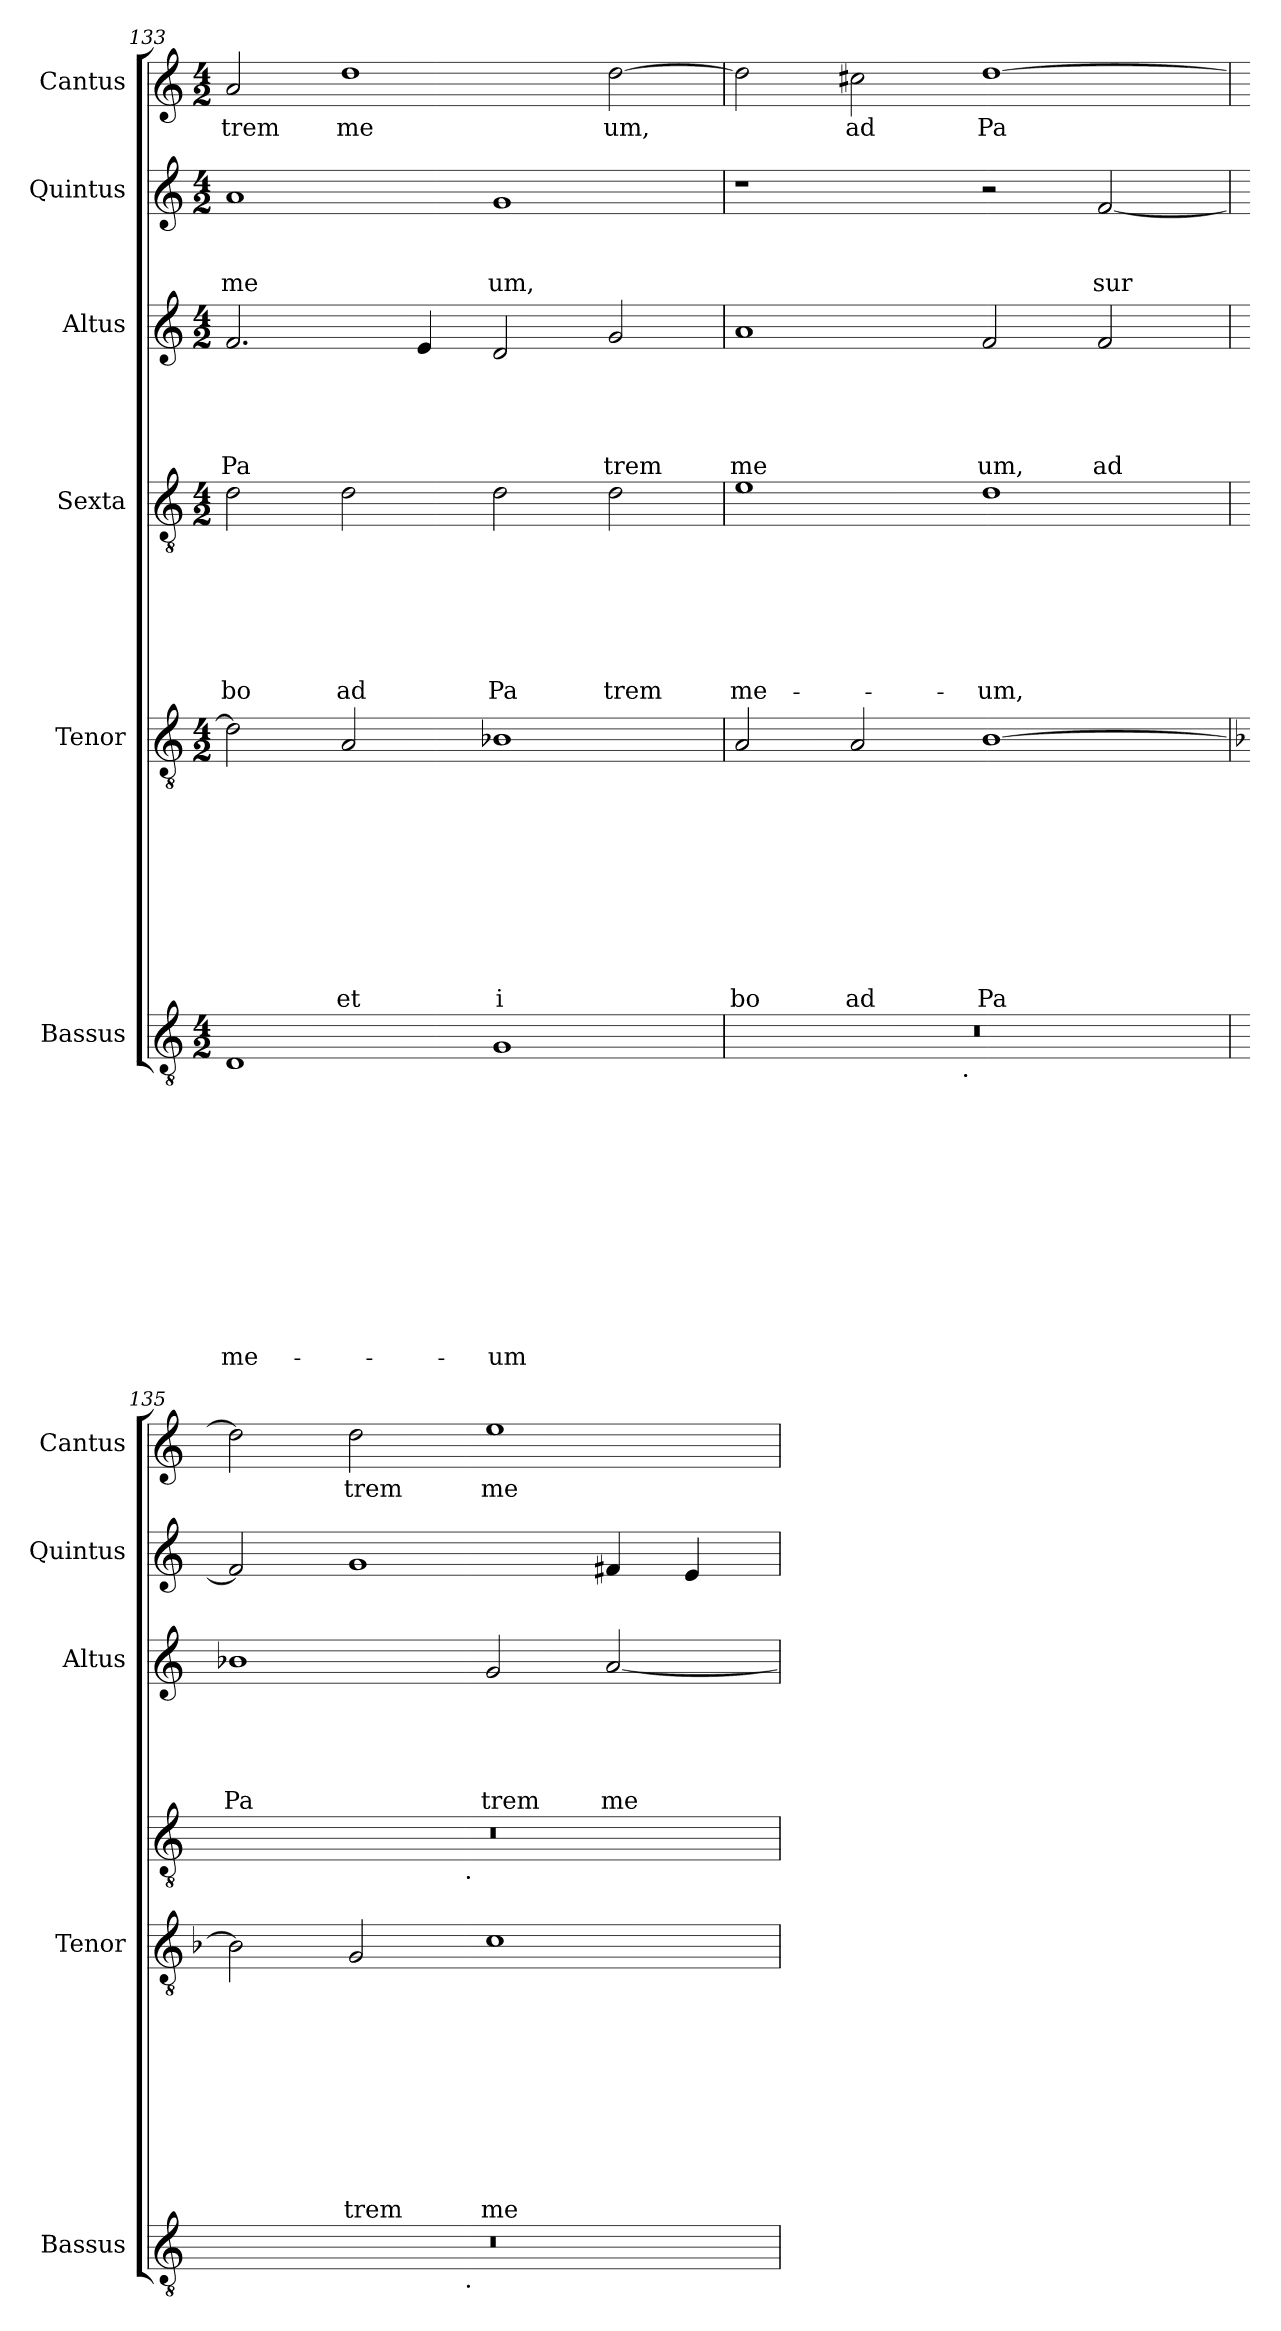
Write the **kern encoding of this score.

**kern	**text	**text	**text	**text	**text	**text	**text	**text	**text	**text	**text	**text	**kern	**text	**text	**text	**text	**text	**text	**text	**text	**text	**text	**kern	**text	**text	**text	**text	**text	**text	**text	**kern	**text	**text	**text	**text	**text	**kern	**text	**text	**text	**kern	**text
*part6	*part6	*part6	*part6	*part6	*part6	*part6	*part6	*part6	*part6	*part6	*part6	*part6	*part5	*part5	*part5	*part5	*part5	*part5	*part5	*part5	*part5	*part5	*part5	*part4	*part4	*part4	*part4	*part4	*part4	*part4	*part4	*part3	*part3	*part3	*part3	*part3	*part3	*part2	*part2	*part2	*part2	*part1	*part1
*staff6	*staff6	*staff6	*staff6	*staff6	*staff6	*staff6	*staff6	*staff6	*staff6	*staff6	*staff6	*staff6	*staff5	*staff5	*staff5	*staff5	*staff5	*staff5	*staff5	*staff5	*staff5	*staff5	*staff5	*staff4	*staff4	*staff4	*staff4	*staff4	*staff4	*staff4	*staff4	*staff3	*staff3	*staff3	*staff3	*staff3	*staff3	*staff2	*staff2	*staff2	*staff2	*staff1	*staff1
*I"Bassus	*	*	*	*	*	*	*	*	*	*	*	*	*I"Tenor	*	*	*	*	*	*	*	*	*	*	*I"Sexta	*	*	*	*	*	*	*	*I"Altus	*	*	*	*	*	*I"Quintus	*	*	*	*I"Cantus	*
*I'Bassus	*	*	*	*	*	*	*	*	*	*	*	*	*I'Tenor	*	*	*	*	*	*	*	*	*	*	*	*	*	*	*	*	*	*	*I'Altus	*	*	*	*	*	*I'Quintus	*	*	*	*I'Cantus	*
*clefGv2	*	*	*	*	*	*	*	*	*	*	*	*	*clefGv2	*	*	*	*	*	*	*	*	*	*	*clefGv2	*	*	*	*	*	*	*	*clefG2	*	*	*	*	*	*clefG2	*	*	*	*clefG2	*
*k[]	*	*	*	*	*	*	*	*	*	*	*	*	*k[]	*	*	*	*	*	*	*	*	*	*	*k[]	*	*	*	*	*	*	*	*k[]	*	*	*	*	*	*k[]	*	*	*	*k[]	*
*C:	*	*	*	*	*	*	*	*	*	*	*	*	*C:	*	*	*	*	*	*	*	*	*	*	*C:	*	*	*	*	*	*	*	*C:	*	*	*	*	*	*C:	*	*	*	*C:	*
*M4/2	*	*	*	*	*	*	*	*	*	*	*	*	*M4/2	*	*	*	*	*	*	*	*	*	*	*M4/2	*	*	*	*	*	*	*	*M4/2	*	*	*	*	*	*M4/2	*	*	*	*M4/2	*
=133	=133	=133	=133	=133	=133	=133	=133	=133	=133	=133	=133	=133	=133	=133	=133	=133	=133	=133	=133	=133	=133	=133	=133	=133	=133	=133	=133	=133	=133	=133	=133	=133	=133	=133	=133	=133	=133	=133	=133	=133	=133	=133	=133
!	!	!	!	!	!	!	!	!	!	!	!	!LO:LY:b	!	!	!	!	!	!	!	!	!	!	!	!	!	!	!	!	!	!	!LO:LY:b	!	!	!	!	!	!LO:LY:b	!	!	!	!LO:LY:b	!	!LO:LY:b
1D	.	.	.	.	.	.	.	.	.	.	.	me-	2d\]	.	.	.	.	.	.	.	.	.	.	2d\	.	.	.	.	.	.	bo	2.f/	.	.	.	.	Pa	1a	.	.	me	2a/	trem
!	!	!	!	!	!	!	!	!	!	!	!	!	!	!	!	!	!	!	!	!	!	!	!LO:LY:b	!	!	!	!	!	!	!	!LO:LY:b	!	!	!	!	!	!	!	!	!	!	!	!LO:LY:b
.	.	.	.	.	.	.	.	.	.	.	.	.	2A/	.	.	.	.	.	.	.	.	.	et	2d\	.	.	.	.	.	.	ad	.	.	.	.	.	.	.	.	.	.	1dd	me
.	.	.	.	.	.	.	.	.	.	.	.	.	.	.	.	.	.	.	.	.	.	.	.	.	.	.	.	.	.	.	.	4e/	.	.	.	.	.	.	.	.	.	.	.
!	!	!	!	!	!	!	!	!	!	!	!	!LO:LY:b	!	!	!	!	!	!	!	!	!	!	!LO:LY:b	!	!	!	!	!	!	!	!LO:LY:b	!	!	!	!	!	!	!	!	!	!LO:LY:b	!	!
1G	.	.	.	.	.	.	.	.	.	.	.	-um	1B-X	.	.	.	.	.	.	.	.	.	i	2d\	.	.	.	.	.	.	Pa	2d/	.	.	.	.	.	1g	.	.	um,	.	.
!	!	!	!	!	!	!	!	!	!	!	!	!	!	!	!	!	!	!	!	!	!	!	!	!	!	!	!	!	!	!	!LO:LY:b	!	!	!	!	!	!LO:LY:b	!	!	!	!	!	!LO:LY:b
.	.	.	.	.	.	.	.	.	.	.	.	.	.	.	.	.	.	.	.	.	.	.	.	2d\	.	.	.	.	.	.	trem	2g/	.	.	.	.	trem	.	.	.	.	[>2dd\	um,
!!LO:PB:g=z
=134	=134	=134	=134	=134	=134	=134	=134	=134	=134	=134	=134	=134	=134	=134	=134	=134	=134	=134	=134	=134	=134	=134	=134	=134	=134	=134	=134	=134	=134	=134	=134	=134	=134	=134	=134	=134	=134	=134	=134	=134	=134	=134	=134
!	!	!	!	!	!	!	!	!	!	!	!	!	!	!	!	!	!	!	!	!	!	!	!LO:LY:b	!	!	!	!	!	!	!	!LO:LY:b	!	!	!	!	!	!LO:LY:b	!	!	!	!	!	!
*^	*	*	*	*	*	*	*	*	*	*	*	*	*	*	*	*	*	*	*	*	*	*	*	*	*	*	*	*	*	*	*	*	*	*	*	*	*	*	*	*	*	*	*
0r	2ryy	.	.	.	.	.	.	.	.	.	.	.	.	2A/	.	.	.	.	.	.	.	.	.	bo	1e	.	.	.	.	.	.	me-	1a	.	.	.	.	me	1r	.	.	.	2dd\]	.
!	!	!	!	!	!	!	!	!	!	!	!	!	!	!	!	!	!	!	!	!	!	!	!	!LO:LY:b	!	!	!	!	!	!	!	!	!	!	!	!	!	!	!	!	!	!	!	!LO:LY:b
.	4...ryy	.	.	.	.	.	.	.	.	.	.	.	.	2A/	.	.	.	.	.	.	.	.	.	ad	.	.	.	.	.	.	.	.	.	.	.	.	.	.	.	.	.	.	2cc#\	ad
!	!LO:TX:b:t=.	!	!	!	!	!	!	!	!	!	!	!	!	!	!	!	!	!	!	!	!	!	!	!	!	!	!	!	!	!	!	!	!	!	!	!	!	!	!	!	!	!	!	!
.	1ryy	.	.	.	.	.	.	.	.	.	.	.	.	.	.	.	.	.	.	.	.	.	.	.	.	.	.	.	.	.	.	.	.	.	.	.	.	.	.	.	.	.	.	.
!	!	!	!	!	!	!	!	!	!	!	!	!	!	!	!	!	!	!	!	!	!	!	!	!LO:LY:b	!	!	!	!	!	!	!	!LO:LY:b	!	!	!	!	!	!LO:LY:b	!	!	!	!	!	!LO:LY:b
.	.	.	.	.	.	.	.	.	.	.	.	.	.	[>1B	.	.	.	.	.	.	.	.	.	Pa	1d	.	.	.	.	.	.	-um,	2f/	.	.	.	.	um,	2r	.	.	.	[>1dd	Pa
!	!	!	!	!	!	!	!	!	!	!	!	!	!	!	!	!	!	!	!	!	!	!	!	!	!	!	!	!	!	!	!	!	!	!	!	!	!	!LO:LY:b	!	!	!	!LO:LY:b	!	!
.	.	.	.	.	.	.	.	.	.	.	.	.	.	.	.	.	.	.	.	.	.	.	.	.	.	.	.	.	.	.	.	.	2f/	.	.	.	.	ad	[<2f/	.	.	sur	.	.
.	32ryy	.	.	.	.	.	.	.	.	.	.	.	.	.	.	.	.	.	.	.	.	.	.	.	.	.	.	.	.	.	.	.	.	.	.	.	.	.	.	.	.	.	.	.
=135	=135	=135	=135	=135	=135	=135	=135	=135	=135	=135	=135	=135	=135	=135	=135	=135	=135	=135	=135	=135	=135	=135	=135	=135	=135	=135	=135	=135	=135	=135	=135	=135	=135	=135	=135	=135	=135	=135	=135	=135	=135	=135	=135	=135
*	*	*	*	*	*	*	*	*	*	*	*	*	*	*k[b-]	*	*	*	*	*	*	*	*	*	*	*	*	*	*	*	*	*	*	*	*	*	*	*	*	*	*	*	*	*	*
*	*	*	*	*	*	*	*	*	*	*	*	*	*	*F:	*	*	*	*	*	*	*	*	*	*	*	*	*	*	*	*	*	*	*	*	*	*	*	*	*	*	*	*	*	*
!	!	!	!	!	!	!	!	!	!	!	!	!	!	!	!	!	!	!	!	!	!	!	!	!	!	!	!	!	!	!	!	!	!	!	!	!	!	!LO:LY:b	!	!	!	!	!	!
*	*	*	*	*	*	*	*	*	*	*	*	*	*	*	*	*	*	*	*	*	*	*	*	*	*^	*	*	*	*	*	*	*	*	*	*	*	*	*	*	*	*	*	*	*
0r	2ryy	.	.	.	.	.	.	.	.	.	.	.	.	2B\]	.	.	.	.	.	.	.	.	.	.	0r	2ryy	.	.	.	.	.	.	.	1b-	.	.	.	.	Pa	2f/]	.	.	.	2dd\]	.
!	!	!	!	!	!	!	!	!	!	!	!	!	!	!	!	!	!	!	!	!	!	!	!	!LO:LY:b	!	!	!	!	!	!	!	!	!	!	!	!	!	!	!	!	!	!	!	!	!LO:LY:b
.	4...ryy	.	.	.	.	.	.	.	.	.	.	.	.	2G/	.	.	.	.	.	.	.	.	.	trem	.	4...ryy	.	.	.	.	.	.	.	.	.	.	.	.	.	1g	.	.	.	2dd\	trem
!	!	!	!	!	!	!	!	!	!	!	!	!	!	!	!	!	!	!	!	!	!	!	!	!	!	!LO:TX:b:t=.	!	!	!	!	!	!	!	!	!	!	!	!	!	!	!	!	!	!	!
!	!LO:TX:b:t=.	!	!	!	!	!	!	!	!	!	!	!	!	!	!	!	!	!	!	!	!	!	!	!	!	!	!	!	!	!	!	!	!	!	!	!	!	!	!	!	!	!	!	!	!
.	1ryy	.	.	.	.	.	.	.	.	.	.	.	.	.	.	.	.	.	.	.	.	.	.	.	.	1ryy	.	.	.	.	.	.	.	.	.	.	.	.	.	.	.	.	.	.	.
!	!	!	!	!	!	!	!	!	!	!	!	!	!	!	!	!	!	!	!	!	!	!	!	!LO:LY:b	!	!	!	!	!	!	!	!	!	!	!	!	!	!	!LO:LY:b	!	!	!	!	!	!LO:LY:b
.	.	.	.	.	.	.	.	.	.	.	.	.	.	1c	.	.	.	.	.	.	.	.	.	me	.	.	.	.	.	.	.	.	.	2g/	.	.	.	.	trem	.	.	.	.	1ee	me
!	!	!	!	!	!	!	!	!	!	!	!	!	!	!	!	!	!	!	!	!	!	!	!	!	!	!	!	!	!	!	!	!	!	!	!	!	!	!	!LO:LY:b	!	!	!	!	!	!
.	.	.	.	.	.	.	.	.	.	.	.	.	.	.	.	.	.	.	.	.	.	.	.	.	.	.	.	.	.	.	.	.	.	[<2a/	.	.	.	.	me	4f#/	.	.	.	.	.
.	.	.	.	.	.	.	.	.	.	.	.	.	.	.	.	.	.	.	.	.	.	.	.	.	.	.	.	.	.	.	.	.	.	.	.	.	.	.	.	4e/	.	.	.	.	.
.	32ryy	.	.	.	.	.	.	.	.	.	.	.	.	.	.	.	.	.	.	.	.	.	.	.	.	32ryy	.	.	.	.	.	.	.	.	.	.	.	.	.	.	.	.	.	.	.
*v	*v	*	*	*	*	*	*	*	*	*	*	*	*	*	*	*	*	*	*	*	*	*	*	*	*v	*v	*	*	*	*	*	*	*	*	*	*	*	*	*	*	*	*	*	*	*
=	=	=	=	=	=	=	=	=	=	=	=	=	=	=	=	=	=	=	=	=	=	=	=	=	=	=	=	=	=	=	=	=	=	=	=	=	=	=	=	=	=	=	=
*-	*-	*-	*-	*-	*-	*-	*-	*-	*-	*-	*-	*-	*-	*-	*-	*-	*-	*-	*-	*-	*-	*-	*-	*-	*-	*-	*-	*-	*-	*-	*-	*-	*-	*-	*-	*-	*-	*-	*-	*-	*-	*-	*-
